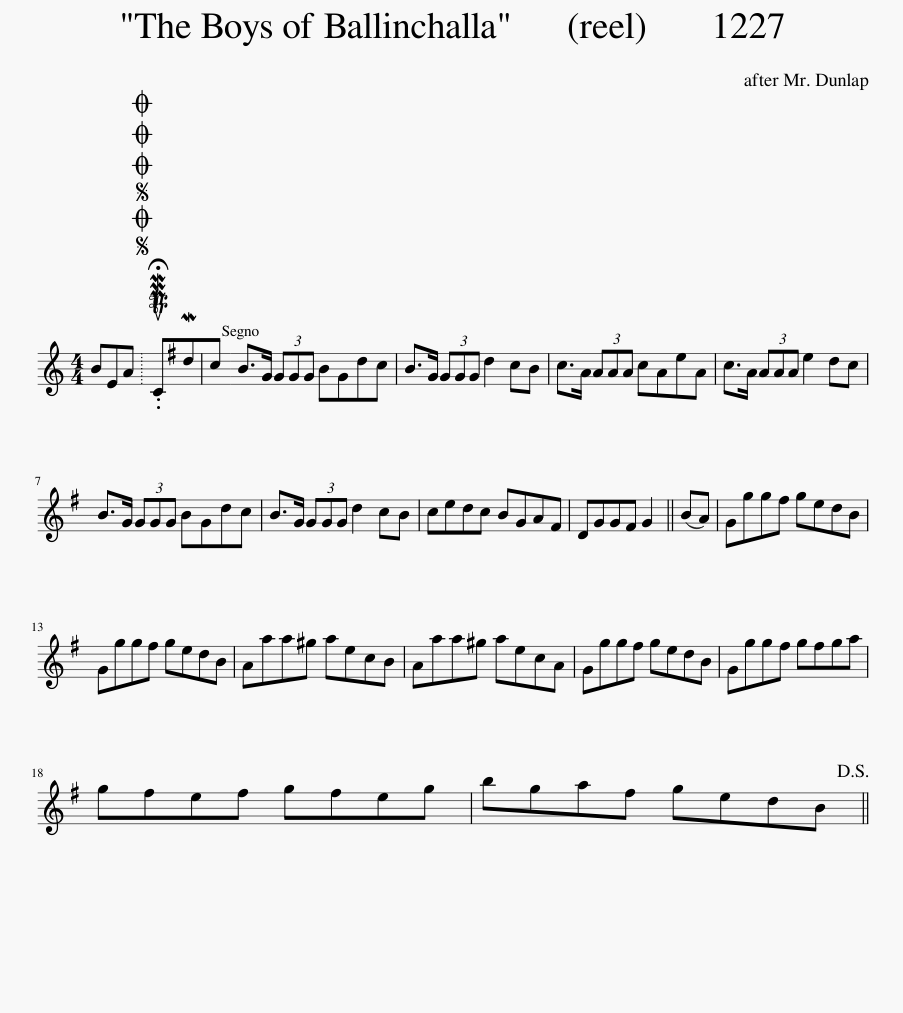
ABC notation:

X:1
L:1/8
M:4/4
I:linebreak $
K:C
V:1 treble
V:1
 BEA |SOSOOO .!fermata!PMTuCMdc | B>G (3GGG BGdc | B>G (3GGG d2 cB | c>A (3AAA cAeA | %5
 c>A (3AAA e2 dc |$ B>G (3GGG BGdc | B>G (3GGG d2 cB | cedc BGA^F | DGG^F G2 || %10
 (BA) | Ggg^f gedB |$ Ggg^f gedB | Aaa^g aecB | Aaa^g aecA | %15
 Ggg^f gedB | Ggg^f gfga |$ g^fef gfeg | bga^f gedB!D.S.! || %19
